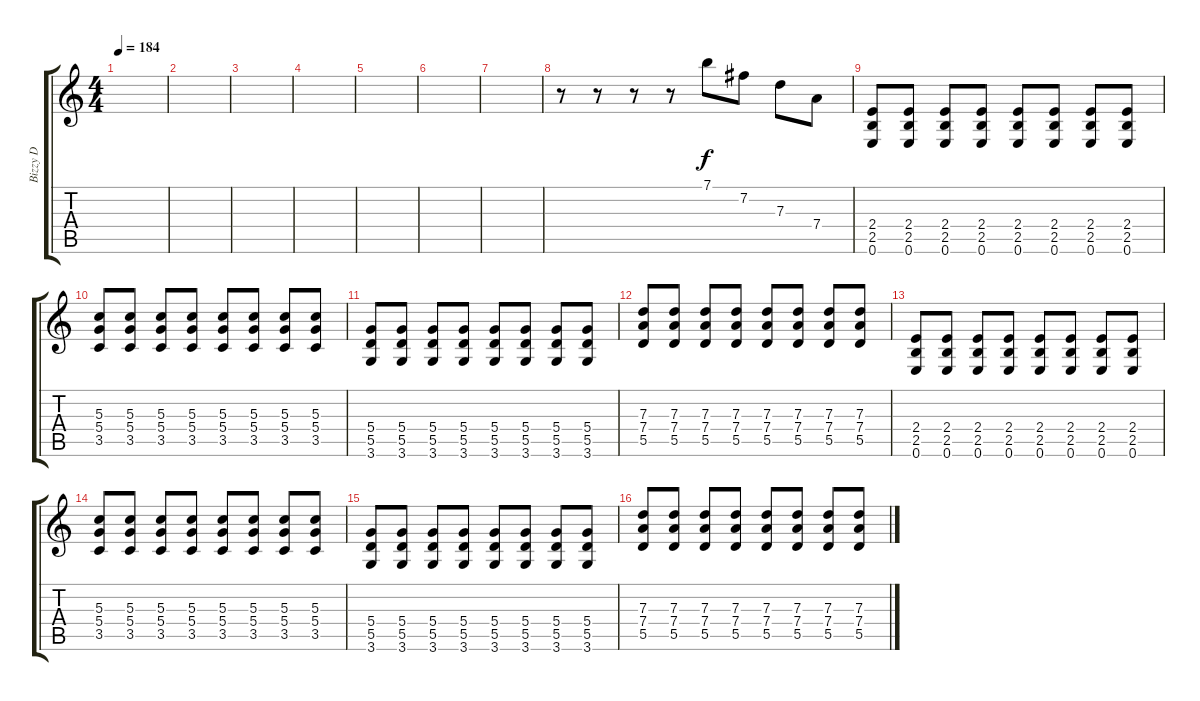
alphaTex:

\track ("Bizzy D" "Bizzy D") {instrument distortionguitar}
\staff {score tabs}
\tuning (E4 B3 G3 D3 A2 E2) {hide}
\ts (4 4)
\tempo 184
\clef g2
\ks c
|
|
|
|
|
|
|
r.8 r.8 r.8 r.8 7.1.8 7.2.8 7.3.8 7.4.8 |
(2.4 2.5 0.6).8 (2.4 2.5 0.6).8 (2.4 2.5 0.6).8 (2.4 2.5 0.6).8 (2.4 2.5 0.6).8 (2.4 2.5 0.6).8 (2.4 2.5 0.6).8 (2.4 2.5 0.6).8 |
(5.3 5.4 3.5).8 (5.3 5.4 3.5).8 (5.3 5.4 3.5).8 (5.3 5.4 3.5).8 (5.3 5.4 3.5).8 (5.3 5.4 3.5).8 (5.3 5.4 3.5).8 (5.3 5.4 3.5).8 |
(5.4 5.5 3.6).8 (5.4 5.5 3.6).8 (5.4 5.5 3.6).8 (5.4 5.5 3.6).8 (5.4 5.5 3.6).8 (5.4 5.5 3.6).8 (5.4 5.5 3.6).8 (5.4 5.5 3.6).8 |
(7.3 7.4 5.5).8 (7.3 7.4 5.5).8 (7.3 7.4 5.5).8 (7.3 7.4 5.5).8 (7.3 7.4 5.5).8 (7.3 7.4 5.5).8 (7.3 7.4 5.5).8 (7.3 7.4 5.5).8 |
(2.4 2.5 0.6).8 (2.4 2.5 0.6).8 (2.4 2.5 0.6).8 (2.4 2.5 0.6).8 (2.4 2.5 0.6).8 (2.4 2.5 0.6).8 (2.4 2.5 0.6).8 (2.4 2.5 0.6).8 |
(5.3 5.4 3.5).8 (5.3 5.4 3.5).8 (5.3 5.4 3.5).8 (5.3 5.4 3.5).8 (5.3 5.4 3.5).8 (5.3 5.4 3.5).8 (5.3 5.4 3.5).8 (5.3 5.4 3.5).8 |
(5.4 5.5 3.6).8 (5.4 5.5 3.6).8 (5.4 5.5 3.6).8 (5.4 5.5 3.6).8 (5.4 5.5 3.6).8 (5.4 5.5 3.6).8 (5.4 5.5 3.6).8 (5.4 5.5 3.6).8 |
(7.3 7.4 5.5).8 (7.3 7.4 5.5).8 (7.3 7.4 5.5).8 (7.3 7.4 5.5).8 (7.3 7.4 5.5).8 (7.3 7.4 5.5).8 (7.3 7.4 5.5).8 (7.3 7.4 5.5).8
